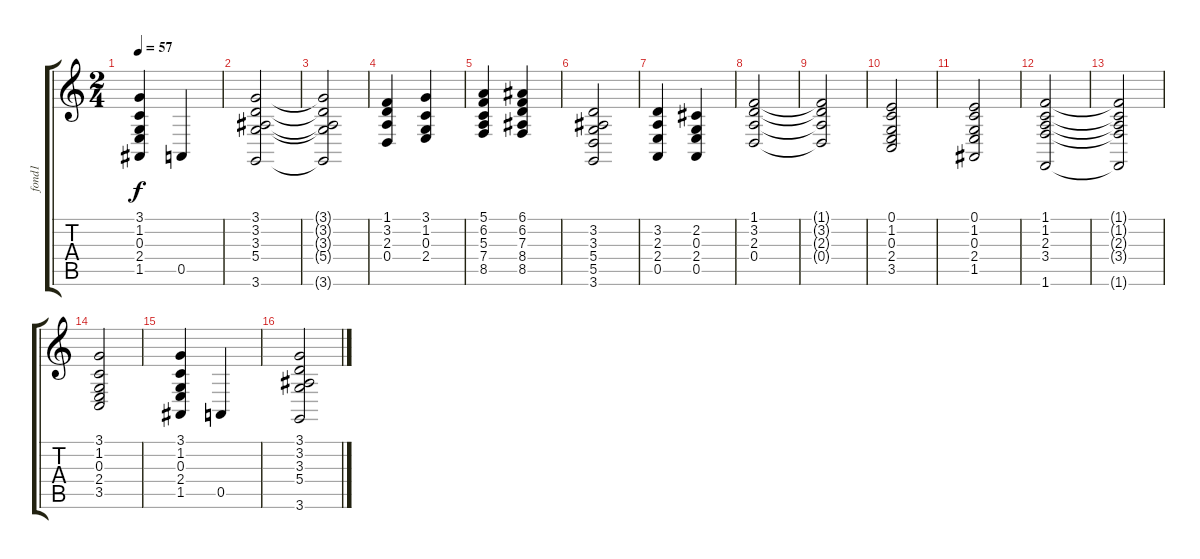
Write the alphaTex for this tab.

\track ("fond1" "fond1") {instrument stringensemble2}
\staff {score tabs}
\tuning (E4 B3 G3 D3 A2 E2) {hide}
\ts (2 4)
\tempo 57
\clef g2
\ks c
(3.1 1.2 0.3 2.4 1.5).4{dy f} 0.5.4 |
(3.1 3.2 3.3 5.4 3.6).2 |
(3.1{t} 3.2{t} 3.3{t} 5.4{t} 3.6{t}).2 |
(1.1 3.2 2.3 0.4).4 (3.1 1.2 0.3 2.4).4 |
(5.1 6.2 5.3 7.4 8.5).4 (6.1 6.2 7.3 8.4 8.5).4 |
(3.2 3.3 5.4 5.5 3.6).2 |
(3.2 2.3 2.4 0.5).4{volume 7} (2.2 0.3 2.4 0.5).4 |
(1.1 3.2 2.3 0.4).2{volume 9} |
(1.1{t} 3.2{t} 2.3{t} 0.4{t}).2 |
(0.1 1.2 0.3 2.4 3.5).2 |
(0.1 1.2 0.3 2.4 1.5).2 |
(1.1 1.2 2.3 3.4 1.6).2 |
(1.1{t} 1.2{t} 2.3{t} 3.4{t} 1.6{t}).2 |
(3.1 1.2 0.3 2.4 3.5).2 |
(3.1 1.2 0.3 2.4 1.5).4 0.5.4 |
(3.1 3.2 3.3 5.4 3.6).2
